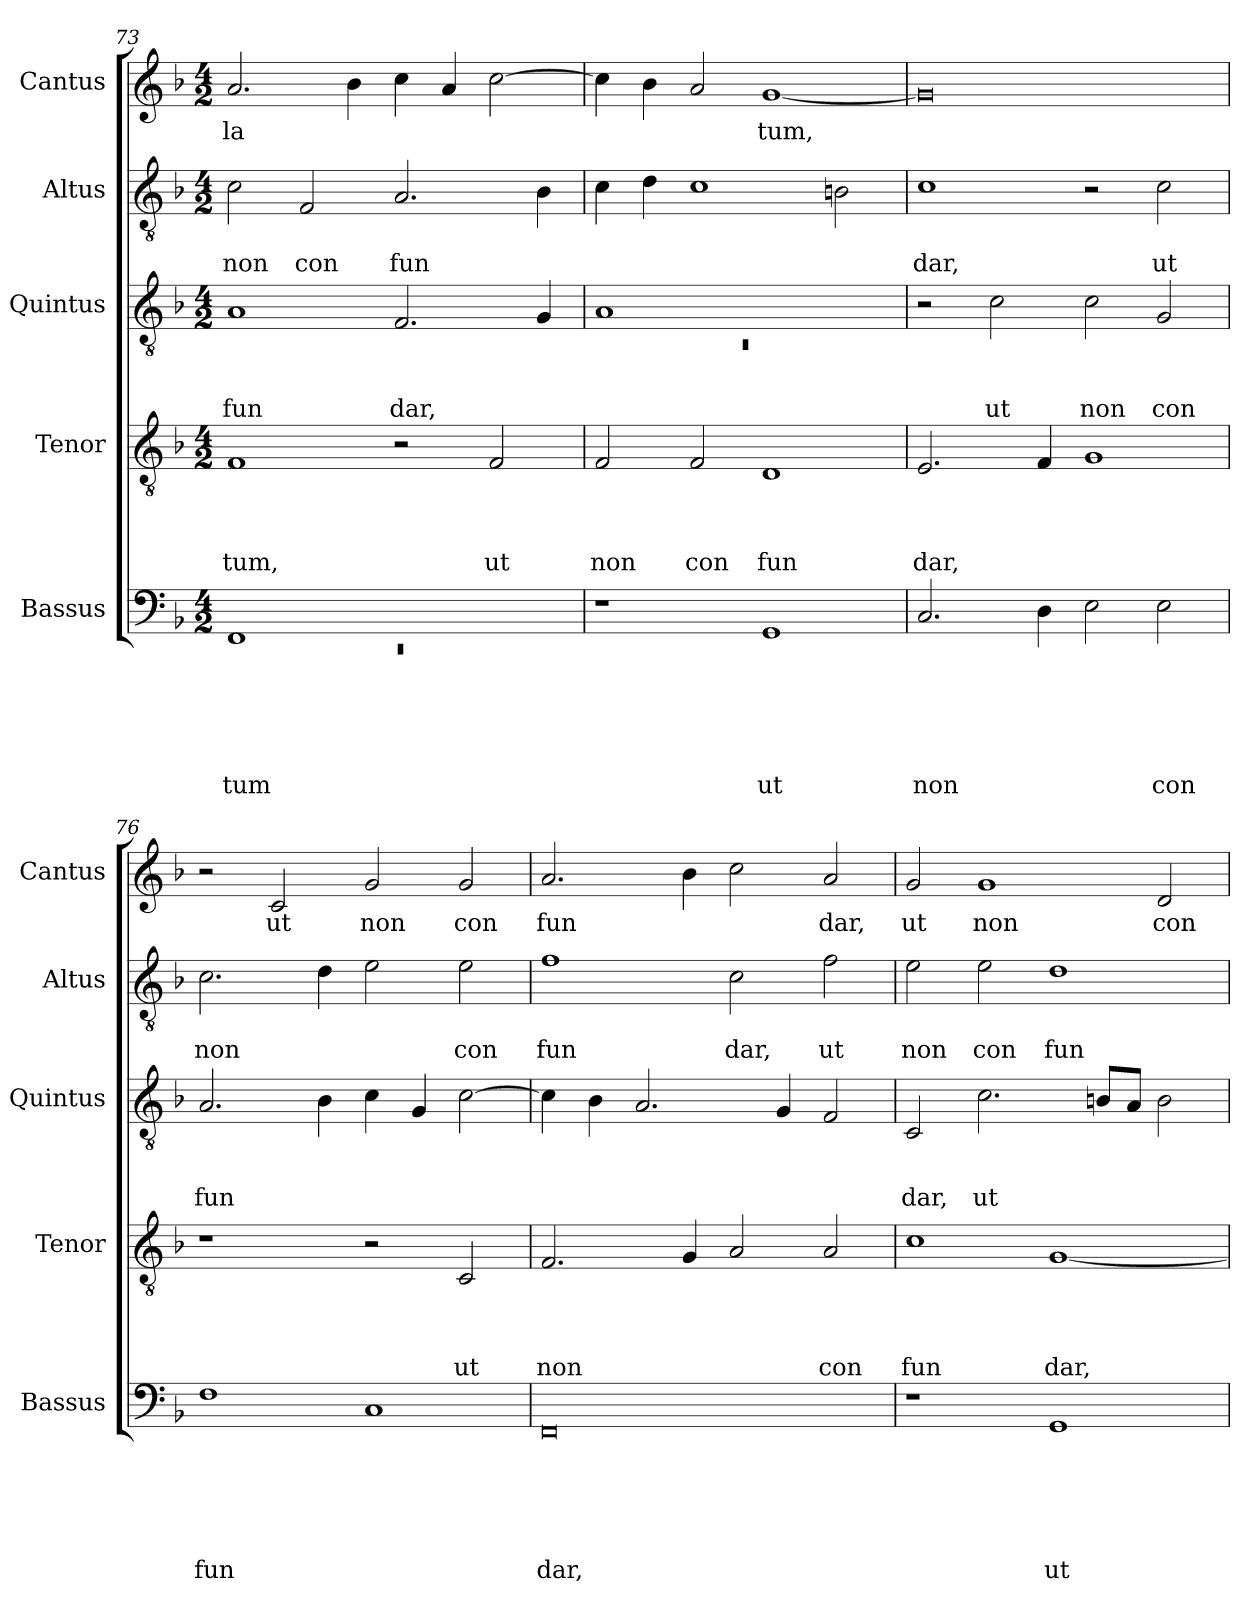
**kern	**text	**text	**text	**text	**text	**text	**kern	**text	**text	**text	**text	**kern	**text	**text	**text	**kern	**text	**text	**kern	**text
*part5	*part5	*part5	*part5	*part5	*part5	*part5	*part4	*part4	*part4	*part4	*part4	*part3	*part3	*part3	*part3	*part2	*part2	*part2	*part1	*part1
*staff5	*staff5	*staff5	*staff5	*staff5	*staff5	*staff5	*staff4	*staff4	*staff4	*staff4	*staff4	*staff3	*staff3	*staff3	*staff3	*staff2	*staff2	*staff2	*staff1	*staff1
*I"Bassus	*	*	*	*	*	*	*I"Tenor	*	*	*	*	*I"Quintus	*	*	*	*I"Altus	*	*	*I"Cantus	*
*I'Bassus	*	*	*	*	*	*	*I'Tenor	*	*	*	*	*I'Quintus	*	*	*	*I'Altus	*	*	*I'Cantus	*
*clefF4	*	*	*	*	*	*	*clefGv2	*	*	*	*	*clefGv2	*	*	*	*clefGv2	*	*	*clefG2	*
*k[b-]	*	*	*	*	*	*	*k[b-]	*	*	*	*	*k[b-]	*	*	*	*k[b-]	*	*	*k[b-]	*
*F:	*	*	*	*	*	*	*F:	*	*	*	*	*F:	*	*	*	*F:	*	*	*F:	*
*M4/2	*	*	*	*	*	*	*M4/2	*	*	*	*	*M4/2	*	*	*	*M4/2	*	*	*M4/2	*
=73	=73	=73	=73	=73	=73	=73	=73	=73	=73	=73	=73	=73	=73	=73	=73	=73	=73	=73	=73	=73
*^	*	*	*	*	*	*	*	*	*	*	*	*	*	*	*	*	*	*	*	*
!	!LO:N:vis=1	!	!	!	!	!	!LO:LY:b	!	!	!	!	!LO:LY:b	!	!	!	!LO:LY:b	!	!	!LO:LY:b	!	!LO:LY:b
1FF	0rEE	.	.	.	.	.	tum	1F	.	.	.	tum,	1A	.	.	fun	2c\	.	non	2.a/	la
!	!	!	!	!	!	!	!	!	!	!	!	!	!	!	!	!	!	!	!LO:LY:b	!	!
.	.	.	.	.	.	.	.	.	.	.	.	.	.	.	.	.	2F/	.	con	.	.
.	.	.	.	.	.	.	.	.	.	.	.	.	.	.	.	.	.	.	.	4b-\	.
!	!	!	!	!	!	!	!	!	!	!	!	!	!	!	!	!LO:LY:b	!	!	!LO:LY:b	!	!
1ryy	.	.	.	.	.	.	.	2r	.	.	.	.	2.F/	.	.	dar,	2.A/	.	fun	4cc\	.
.	.	.	.	.	.	.	.	.	.	.	.	.	.	.	.	.	.	.	.	4a/	.
!	!	!	!	!	!	!	!	!	!	!	!	!LO:LY:b	!	!	!	!	!	!	!	!	!
.	.	.	.	.	.	.	.	2F/	.	.	.	ut	.	.	.	.	.	.	.	[>2cc\	.
.	.	.	.	.	.	.	.	.	.	.	.	.	4G/	.	.	.	4B-\	.	.	.	.
*v	*v	*	*	*	*	*	*	*	*	*	*	*	*	*	*	*	*	*	*	*	*
=74	=74	=74	=74	=74	=74	=74	=74	=74	=74	=74	=74	=74	=74	=74	=74	=74	=74	=74	=74	=74
*	*	*	*	*	*	*	*	*	*	*	*	*^	*	*	*	*	*	*	*	*
!	!	!	!	!	!	!	!	!	!	!	!LO:LY:b	!	!LO:N:vis=1	!	!	!	!	!	!	!	!
1r	.	.	.	.	.	.	2F/	.	.	.	non	1A	0rC	.	.	.	4c\	.	.	4cc\]	.
.	.	.	.	.	.	.	.	.	.	.	.	.	.	.	.	.	4d\	.	.	4b-\	.
!	!	!	!	!	!	!	!	!	!	!	!LO:LY:b	!	!	!	!	!	!	!	!	!	!
.	.	.	.	.	.	.	2F/	.	.	.	con	.	.	.	.	.	1c	.	.	2a/	.
!	!	!	!	!	!	!LO:LY:b	!	!	!	!	!LO:LY:b	!	!	!	!	!	!	!	!	!	!LO:LY:b
1GG	.	.	.	.	.	ut	1D	.	.	.	fun	1ryy	.	.	.	.	.	.	.	[<1g	tum,
.	.	.	.	.	.	.	.	.	.	.	.	.	.	.	.	.	2B\	.	.	.	.
*	*	*	*	*	*	*	*	*	*	*	*	*v	*v	*	*	*	*	*	*	*	*
=75	=75	=75	=75	=75	=75	=75	=75	=75	=75	=75	=75	=75	=75	=75	=75	=75	=75	=75	=75	=75
!	!	!	!	!	!	!LO:LY:b	!	!	!	!	!LO:LY:b	!	!	!	!	!	!	!LO:LY:b	!	!
2.C/	.	.	.	.	.	non	2.E/	.	.	.	dar,	2r	.	.	.	1c	.	dar,	0g]	.
!	!	!	!	!	!	!	!	!	!	!	!	!	!	!	!LO:LY:b	!	!	!	!	!
.	.	.	.	.	.	.	.	.	.	.	.	2c\	.	.	ut	.	.	.	.	.
4D\	.	.	.	.	.	.	4F/	.	.	.	.	.	.	.	.	.	.	.	.	.
!	!	!	!	!	!	!	!	!	!	!	!	!	!	!	!LO:LY:b	!	!	!	!	!
2E\	.	.	.	.	.	.	1G	.	.	.	.	2c\	.	.	non	2r	.	.	.	.
!	!	!	!	!	!	!LO:LY:b	!	!	!	!	!	!	!	!	!LO:LY:b	!	!	!LO:LY:b	!	!
2E\	.	.	.	.	.	con	.	.	.	.	.	2G/	.	.	con	2c\	.	ut	.	.
=76	=76	=76	=76	=76	=76	=76	=76	=76	=76	=76	=76	=76	=76	=76	=76	=76	=76	=76	=76	=76
!	!	!	!	!	!	!LO:LY:b	!	!	!	!	!	!	!	!	!LO:LY:b	!	!	!LO:LY:b	!	!
1F	.	.	.	.	.	fun	1r	.	.	.	.	2.A/	.	.	fun	2.c\	.	non	2r	.
!	!	!	!	!	!	!	!	!	!	!	!	!	!	!	!	!	!	!	!	!LO:LY:b
.	.	.	.	.	.	.	.	.	.	.	.	.	.	.	.	.	.	.	2c/	ut
.	.	.	.	.	.	.	.	.	.	.	.	4B-\	.	.	.	4d\	.	.	.	.
!	!	!	!	!	!	!	!	!	!	!	!	!	!	!	!	!	!	!	!	!LO:LY:b
1C	.	.	.	.	.	.	2r	.	.	.	.	4c\	.	.	.	2e\	.	.	2g/	non
.	.	.	.	.	.	.	.	.	.	.	.	4G/	.	.	.	.	.	.	.	.
!	!	!	!	!	!	!	!	!	!	!	!LO:LY:b	!	!	!	!	!	!	!LO:LY:b	!	!LO:LY:b
.	.	.	.	.	.	.	2C/	.	.	.	ut	[>2c\	.	.	.	2e\	.	con	2g/	con
=77	=77	=77	=77	=77	=77	=77	=77	=77	=77	=77	=77	=77	=77	=77	=77	=77	=77	=77	=77	=77
!	!	!	!	!	!	!LO:LY:b	!	!	!	!	!LO:LY:b	!	!	!	!	!	!	!LO:LY:b	!	!LO:LY:b
0FF	.	.	.	.	.	dar,	2.F/	.	.	.	non	4c\]	.	.	.	1f	.	fun	2.a/	fun
.	.	.	.	.	.	.	.	.	.	.	.	4B-\	.	.	.	.	.	.	.	.
.	.	.	.	.	.	.	.	.	.	.	.	2.A/	.	.	.	.	.	.	.	.
.	.	.	.	.	.	.	4G/	.	.	.	.	.	.	.	.	.	.	.	4b-\	.
!	!	!	!	!	!	!	!	!	!	!	!	!	!	!	!	!	!	!LO:LY:b	!	!
.	.	.	.	.	.	.	2A/	.	.	.	.	.	.	.	.	2c\	.	dar,	2cc\	.
.	.	.	.	.	.	.	.	.	.	.	.	4G/	.	.	.	.	.	.	.	.
!	!	!	!	!	!	!	!	!	!	!	!LO:LY:b	!	!	!	!	!	!	!LO:LY:b	!	!LO:LY:b
.	.	.	.	.	.	.	2A/	.	.	.	con	2F/	.	.	.	2f\	.	ut	2a/	dar,
=78	=78	=78	=78	=78	=78	=78	=78	=78	=78	=78	=78	=78	=78	=78	=78	=78	=78	=78	=78	=78
!	!	!	!	!	!	!	!	!	!	!	!LO:LY:b	!	!	!	!LO:LY:b	!	!	!LO:LY:b	!	!LO:LY:b
1r	.	.	.	.	.	.	1c	.	.	.	fun	2C/	.	.	dar,	2e\	.	non	2g/	ut
!	!	!	!	!	!	!	!	!	!	!	!	!	!	!	!LO:LY:b	!	!	!LO:LY:b	!	!LO:LY:b
.	.	.	.	.	.	.	.	.	.	.	.	2.c\	.	.	ut	2e\	.	con	1g	non
!	!	!	!	!	!	!LO:LY:b	!	!	!	!	!LO:LY:b	!	!	!	!	!	!	!LO:LY:b	!	!
1GG	.	.	.	.	.	ut	[<1G	.	.	.	dar,	.	.	.	.	1d	.	fun	.	.
.	.	.	.	.	.	.	.	.	.	.	.	8B/L	.	.	.	.	.	.	.	.
.	.	.	.	.	.	.	.	.	.	.	.	8A/J	.	.	.	.	.	.	.	.
!	!	!	!	!	!	!	!	!	!	!	!	!	!	!	!	!	!	!	!	!LO:LY:b
.	.	.	.	.	.	.	.	.	.	.	.	2B\	.	.	.	.	.	.	2d/	con
=	=	=	=	=	=	=	=	=	=	=	=	=	=	=	=	=	=	=	=	=
*-	*-	*-	*-	*-	*-	*-	*-	*-	*-	*-	*-	*-	*-	*-	*-	*-	*-	*-	*-	*-
